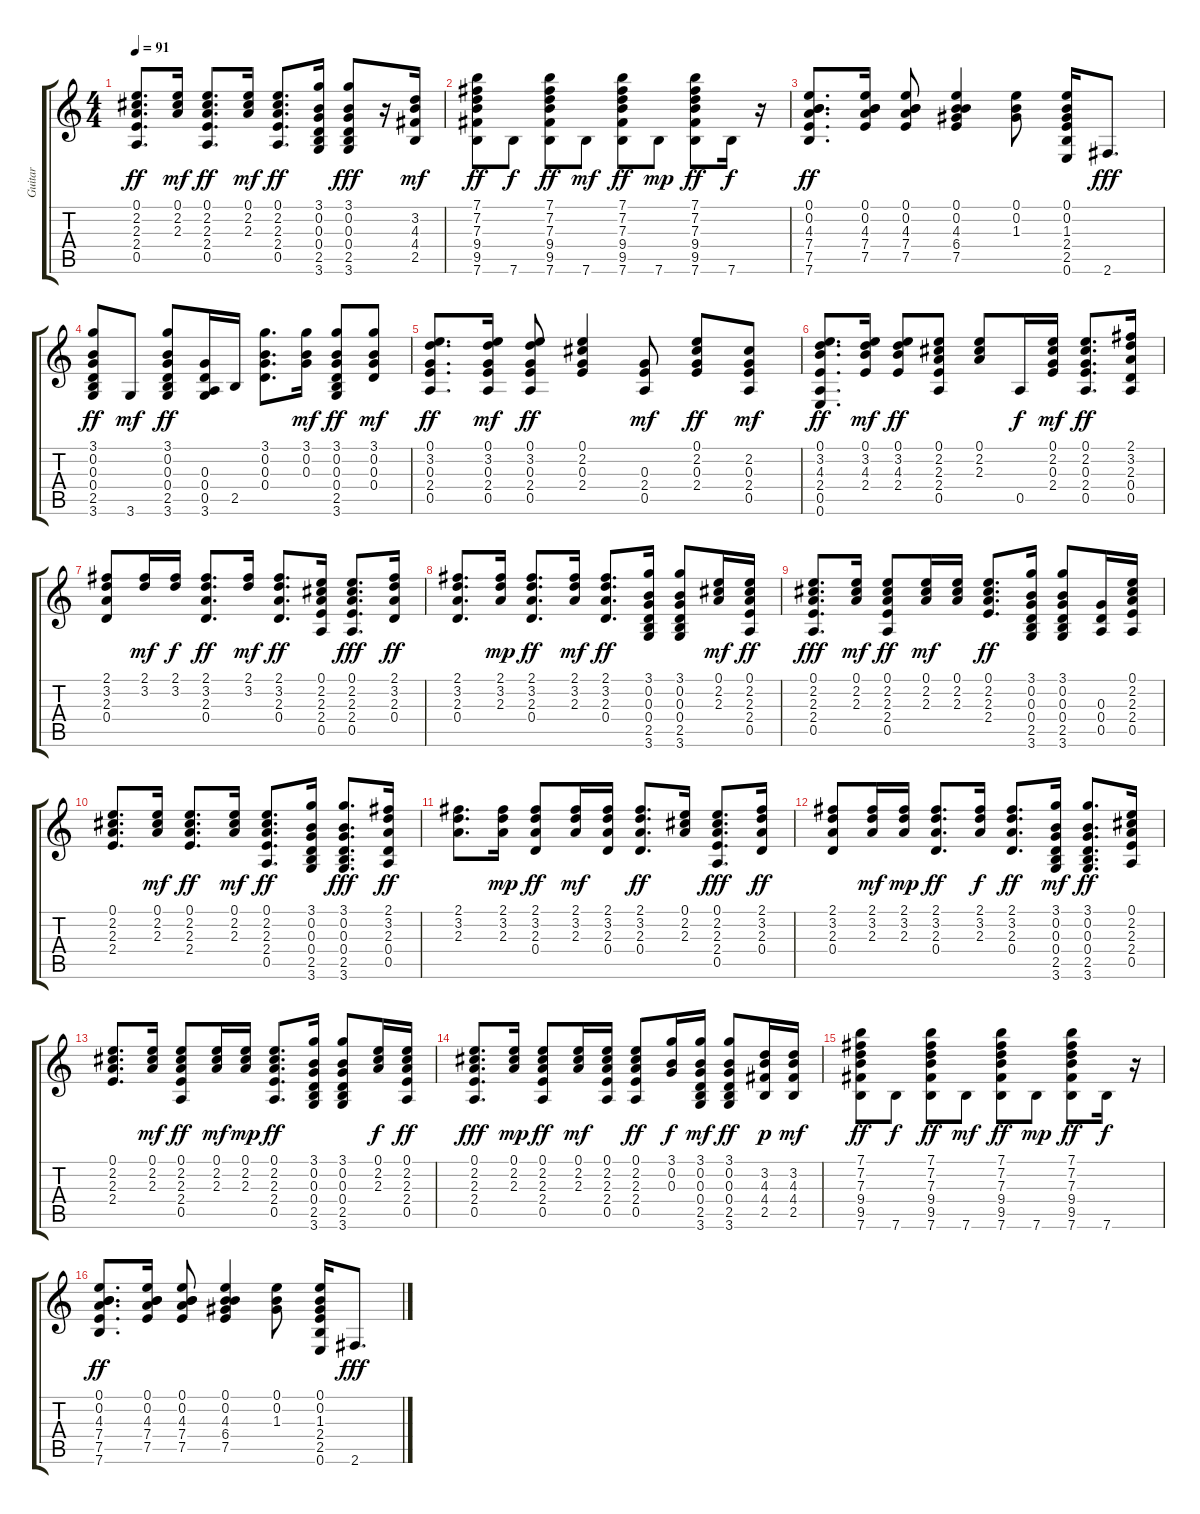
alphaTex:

\track ("Guitar" "Guitar") {instrument acousticguitarsteel}
\staff {score tabs}
\tuning (E4 B3 G3 D3 A2 E2) {hide}
\ts (4 4)
\tempo 91
\clef g2
\ks c
(0.1 2.2 2.3 2.4 0.5).8{d dy ff} (0.1 2.2 2.3).16{dy mf} (0.1 2.2 2.3 2.4 0.5).8{d dy ff} (0.1 2.2 2.3).16{dy mf} (0.1 2.2 2.3 2.4 0.5).8{d dy ff} (3.1 0.2 0.3 0.4 2.5 3.6).16 (3.1 0.2 0.3 0.4 2.5 3.6).8{dy fff} r.16 (3.2 4.3 4.4 2.5).16{dy mf} |
(7.1 7.2 7.3 9.4 9.5 7.6).8{dy ff} 7.6.8{dy f} (7.1 7.2 7.3 9.4 9.5 7.6).8{dy ff} 7.6.8{dy mf} (7.1 7.2 7.3 9.4 9.5 7.6).8{dy ff} 7.6.8{dy mp} (7.1 7.2 7.3 9.4 9.5 7.6).8{dy ff} 7.6.16{dy f} r.16 |
(0.1 0.2 4.3 7.4 7.5 7.6).8{d dy ff} (0.1 0.2 4.3 7.4 7.5).16 (0.1 0.2 4.3 7.4 7.5).8 (0.1 0.2 4.3 6.4 7.5).4 (0.1 0.2 1.3).8 (0.1 0.2 1.3 2.4 2.5 0.6).16 2.6.8{d dy fff} |
(3.1 0.2 0.3 0.4 2.5 3.6).8{dy ff} 3.6.8{dy mf} (3.1 0.2 0.3 0.4 2.5 3.6).8{dy ff} (0.3 0.4 0.5 3.6).16 2.5.16 (3.1 0.2 0.3 0.4).8{d} (3.1 0.2 0.3).16{dy mf} (3.1 0.2 0.3 0.4 2.5 3.6).8{dy ff} (3.1 0.2 0.3 0.4).8{dy mf} |
(0.1 3.2 0.3 2.4 0.5).8{d dy ff} (0.1 3.2 0.3 2.4 0.5).16{dy mf} (0.1 3.2 0.3 2.4 0.5).8{dy ff} (0.1 2.2 0.3 2.4).4 (0.3 2.4 0.5).8{dy mf} (0.1 2.2 0.3 2.4).8{dy ff} (2.2 0.3 2.4 0.5).8{dy mf} |
(0.1 3.2 4.3 2.4 0.5 0.6).8{d dy ff} (0.1 3.2 4.3 2.4).16{dy mf} (0.1 3.2 4.3 2.4).8{dy ff} (0.1 2.2 2.3 2.4 0.5).8 (0.1 2.2 2.3).8 0.5.16{dy f} (0.1 2.2 0.3 2.4).16{dy mf} (0.1 2.2 0.3 2.4 0.5).8{d dy ff} (2.1 3.2 2.3 0.4 0.5).16 |
(2.1 3.2 2.3 0.4).8 (2.1 3.2).16{dy mf} (2.1 3.2).16{dy f} (2.1 3.2 2.3 0.4).8{d dy ff} (2.1 3.2).16{dy mf} (2.1 3.2 2.3 0.4).8{d dy ff} (0.1 2.2 2.3 2.4 0.5).16 (0.1 2.2 2.3 2.4 0.5).8{d dy fff} (2.1 3.2 2.3 0.4).16{dy ff} |
(2.1 3.2 2.3 0.4).8{d} (2.1 3.2 2.3).16{dy mp} (2.1 3.2 2.3 0.4).8{d dy ff} (2.1 3.2 2.3).16{dy mf} (2.1 3.2 2.3 0.4).8{d dy ff} (3.1 0.2 0.3 0.4 2.5 3.6).16 (3.1 0.2 0.3 0.4 2.5 3.6).8 (0.1 2.2 2.3).16{dy mf} (0.1 2.2 2.3 2.4 0.5).16{dy ff} |
(0.1 2.2 2.3 2.4 0.5).8{d dy fff} (0.1 2.2 2.3).16{dy mf} (0.1 2.2 2.3 2.4 0.5).8{dy ff} (0.1 2.2 2.3).16{dy mf} (0.1 2.2 2.3).16 (0.1 2.2 2.3 2.4).8{d dy ff} (3.1 0.2 0.3 0.4 2.5 3.6).16 (3.1 0.2 0.3 0.4 2.5 3.6).8 (0.3 0.4 0.5).16 (0.1 2.2 2.3 2.4 0.5).16 |
(0.1 2.2 2.3 2.4).8{d} (0.1 2.2 2.3).16{dy mf} (0.1 2.2 2.3 2.4).8{d dy ff} (0.1 2.2 2.3).16{dy mf} (0.1 2.2 2.3 2.4 0.5).8{d dy ff} (3.1 0.2 0.3 0.4 2.5 3.6).16 (3.1 0.2 0.3 0.4 2.5 3.6).8{d dy fff} (2.1 3.2 2.3 0.4 0.5).16{dy ff} |
(2.1 3.2 2.3).8{d} (2.1 3.2 2.3).16{dy mp} (2.1 3.2 2.3 0.4).8{dy ff} (2.1 3.2 2.3).16{dy mf} (2.1 3.2 2.3 0.4).16 (2.1 3.2 2.3 0.4).8{d dy ff} (0.1 2.2 2.3).16 (0.1 2.2 2.3 2.4 0.5).8{d dy fff} (2.1 3.2 2.3 0.4).16{dy ff} |
(2.1 3.2 2.3 0.4).8 (2.1 3.2 2.3).16{dy mf} (2.1 3.2 2.3).16{dy mp} (2.1 3.2 2.3 0.4).8{d dy ff} (2.1 3.2 2.3).16{dy f} (2.1 3.2 2.3 0.4).8{d dy ff} (3.1 0.2 0.3 0.4 2.5 3.6).16{dy mf} (3.1 0.2 0.3 0.4 2.5 3.6).8{d dy ff} (0.1 2.2 2.3 2.4 0.5).16 |
(0.1 2.2 2.3 2.4).8{d} (0.1 2.2 2.3).16{dy mf} (0.1 2.2 2.3 2.4 0.5).8{dy ff} (0.1 2.2 2.3).16{dy mf} (0.1 2.2 2.3).16{dy mp} (0.1 2.2 2.3 2.4 0.5).8{d dy ff} (3.1 0.2 0.3 0.4 2.5 3.6).16 (3.1 0.2 0.3 0.4 2.5 3.6).8 (0.1 2.2 2.3).16{dy f} (0.1 2.2 2.3 2.4 0.5).16{dy ff} |
(0.1 2.2 2.3 2.4 0.5).8{d dy fff} (0.1 2.2 2.3).16{dy mp} (0.1 2.2 2.3 2.4 0.5).8{dy ff} (0.1 2.2 2.3).16{dy mf} (0.1 2.2 2.3 2.4 0.5).16 (0.1 2.2 2.3 2.4 0.5).8{dy ff} (3.1 0.2 0.3).16{dy f} (3.1 0.2 0.3 0.4 2.5 3.6).16{dy mf} (3.1 0.2 0.3 0.4 2.5 3.6).8{dy ff} (3.2 4.3 4.4 2.5).16{dy p} (3.2 4.3 4.4 2.5).16{dy mf} |
(7.1 7.2 7.3 9.4 9.5 7.6).8{dy ff} 7.6.8{dy f} (7.1 7.2 7.3 9.4 9.5 7.6).8{dy ff} 7.6.8{dy mf} (7.1 7.2 7.3 9.4 9.5 7.6).8{dy ff} 7.6.8{dy mp} (7.1 7.2 7.3 9.4 9.5 7.6).8{dy ff} 7.6.16{dy f} r.16 |
(0.1 0.2 4.3 7.4 7.5 7.6).8{d dy ff} (0.1 0.2 4.3 7.4 7.5).16 (0.1 0.2 4.3 7.4 7.5).8 (0.1 0.2 4.3 6.4 7.5).4 (0.1 0.2 1.3).8 (0.1 0.2 1.3 2.4 2.5 0.6).16 2.6.8{d dy fff}
